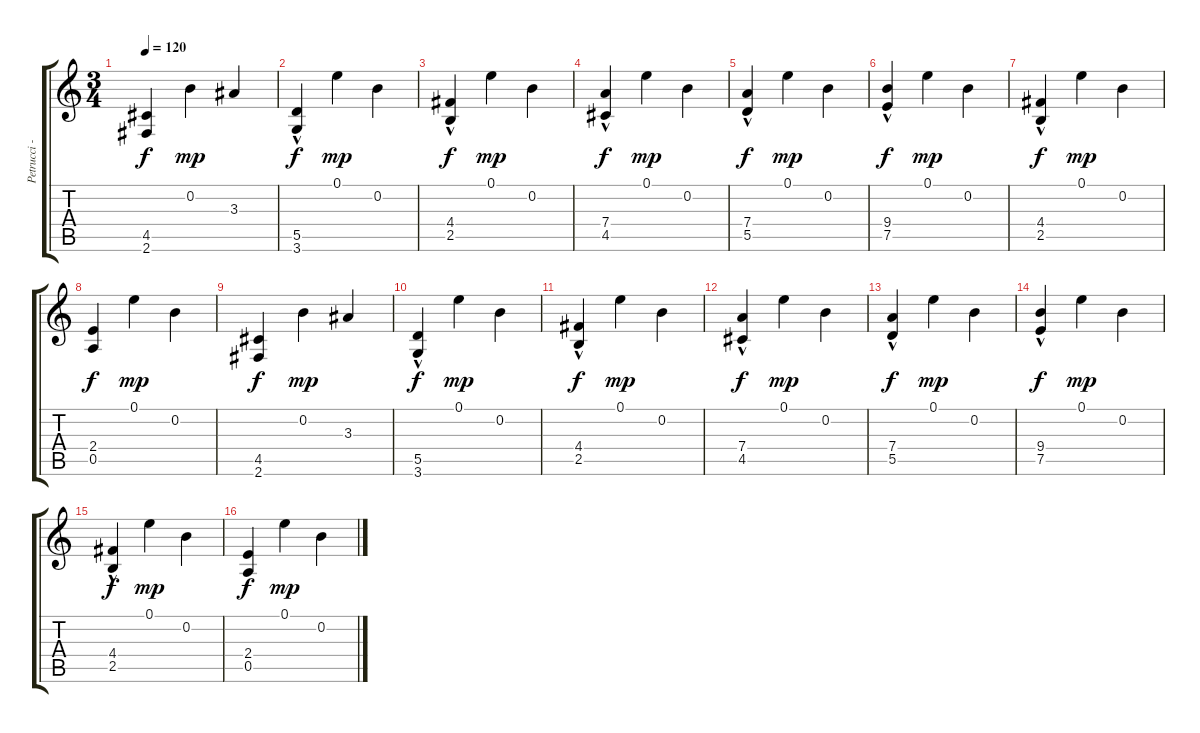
\track ("Petrucci - Distortion 6st." "Petrucci -") {instrument overdrivenguitar}
\staff {score tabs}
\tuning (E4 B3 G3 D3 A2 E2) {hide}
\ts (3 4)
\tempo 120
\clef g2
\ks c
(4.5 2.6).4{dy f} 0.2.4{dy mp} 3.3.4 |
(5.5{hac} 3.6).4{dy f} 0.1.4{dy mp} 0.2.4 |
(4.4 2.5{hac}).4{dy f} 0.1.4{dy mp} 0.2.4 |
(7.4 4.5{hac}).4{dy f} 0.1.4{dy mp} 0.2.4 |
(7.4 5.5{hac}).4{dy f} 0.1.4{dy mp} 0.2.4 |
(9.4 7.5{hac}).4{dy f} 0.1.4{dy mp} 0.2.4 |
(4.4{hac} 2.5{hac}).4{dy f} 0.1.4{dy mp} 0.2.4 |
(2.4 0.5).4{dy f} 0.1.4{dy mp} 0.2.4 |
(4.5 2.6).4{dy f} 0.2.4{dy mp} 3.3.4 |
(5.5{hac} 3.6).4{dy f} 0.1.4{dy mp} 0.2.4 |
(4.4 2.5{hac}).4{dy f} 0.1.4{dy mp} 0.2.4 |
(7.4 4.5{hac}).4{dy f} 0.1.4{dy mp} 0.2.4 |
(7.4 5.5{hac}).4{dy f} 0.1.4{dy mp} 0.2.4 |
(9.4 7.5{hac}).4{dy f} 0.1.4{dy mp} 0.2.4 |
(4.4{hac} 2.5{hac}).4{dy f} 0.1.4{dy mp} 0.2.4 |
(2.4 0.5).4{dy f} 0.1.4{dy mp} 0.2.4
